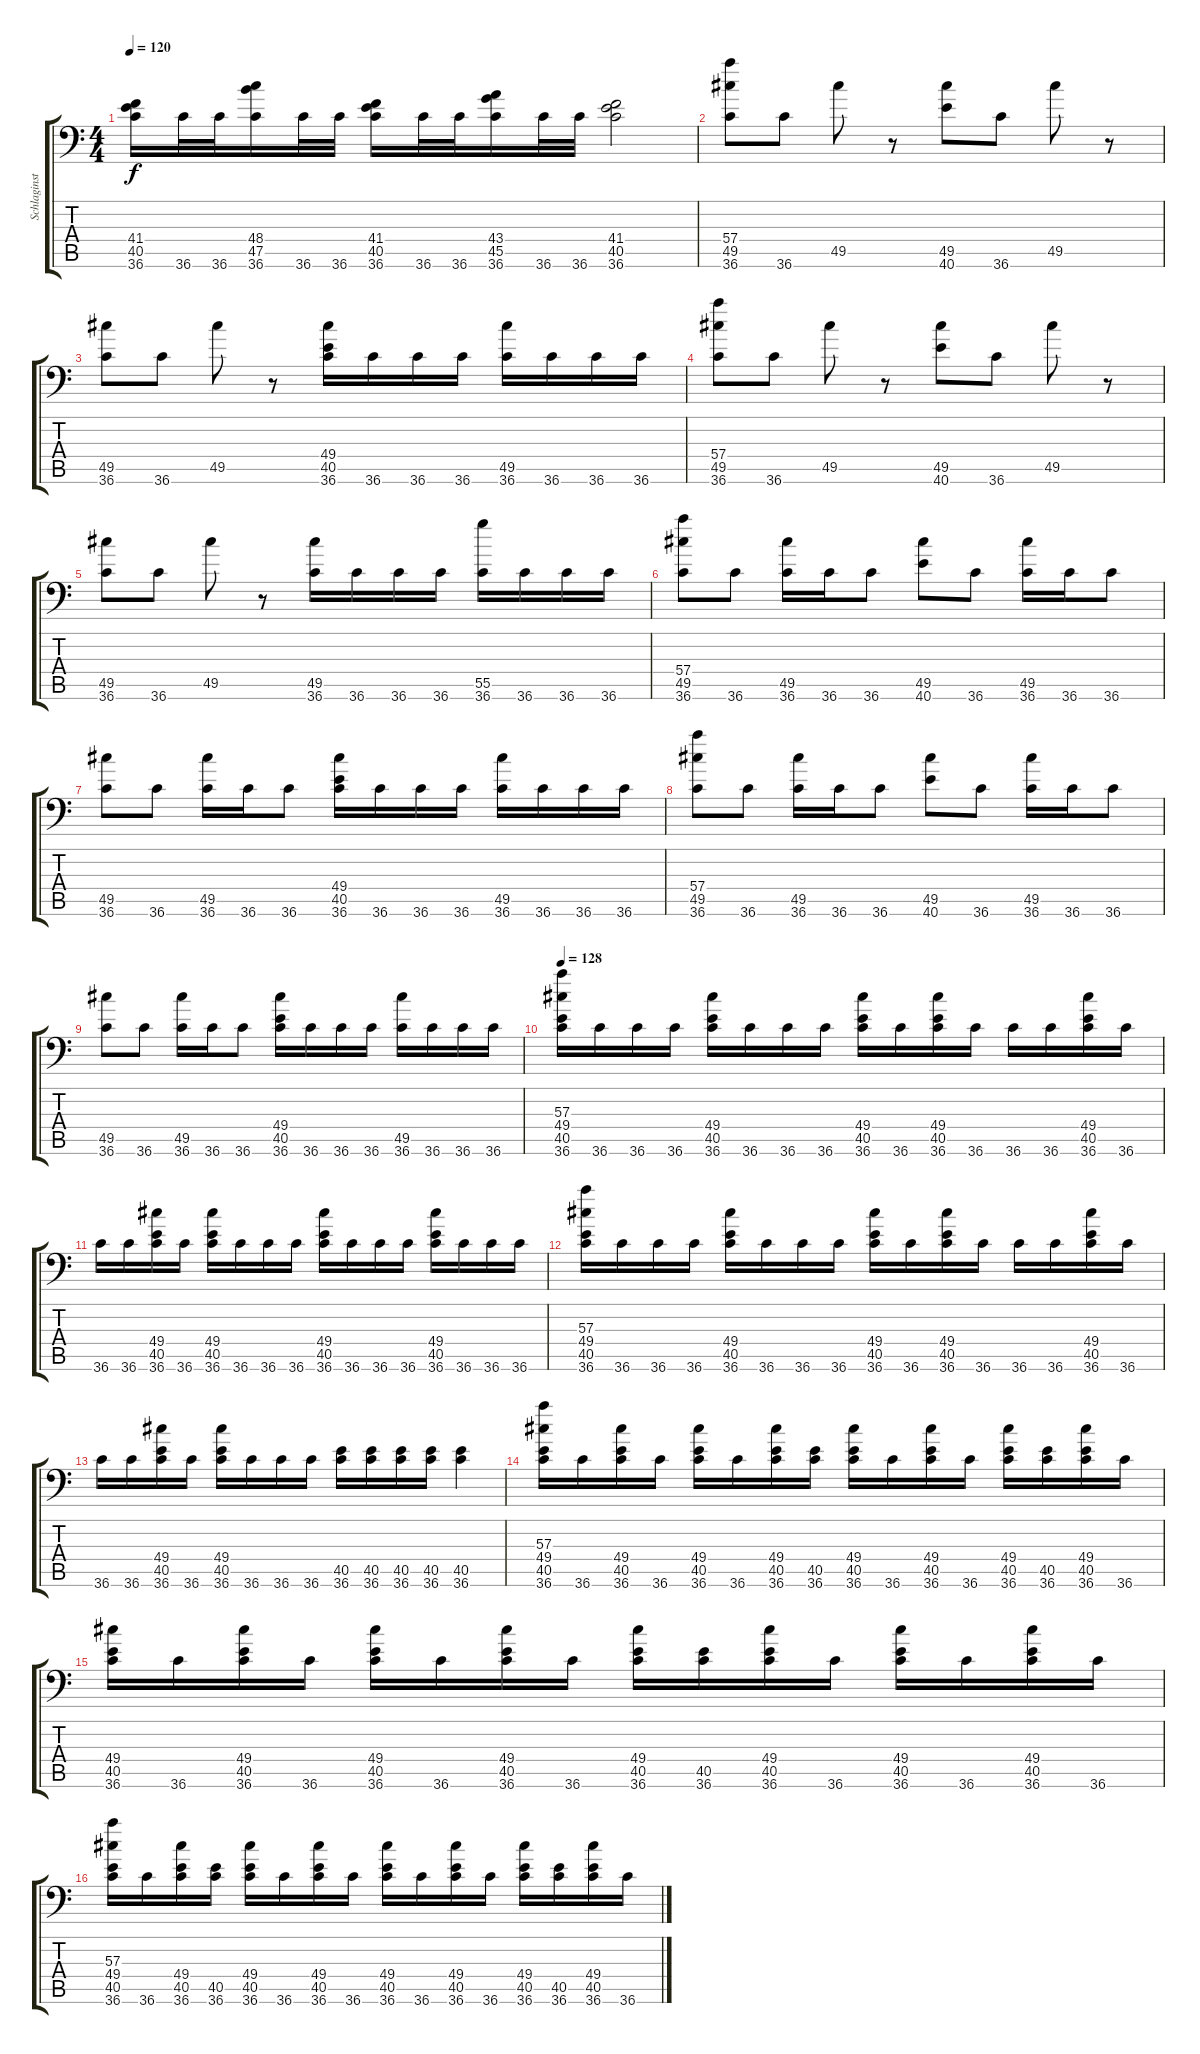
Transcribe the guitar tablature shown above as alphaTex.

\track ("Schlaginstrumente - Auswahl" "Schlaginst") {instrument acousticgrandpiano}
\staff {score tabs}
\tuning (C-1 C-1 C-1 C-1 C-1 C-1) {hide}
\ts (4 4)
\tempo 120
\clef f4
\ks c
(41.4 40.5 36.6).16{dy f} 36.6.32 36.6.32 (48.4 47.5 36.6).16 36.6.32 36.6.32 (41.4 40.5 36.6).16 36.6.32 36.6.32 (43.4 45.5 36.6).16 36.6.32 36.6.32 (41.4 40.5 36.6).2 |
(57.4 49.5 36.6).8 36.6.8 49.5.8 r.8 (49.5 40.6).8 36.6.8 49.5.8 r.8 |
(49.5 36.6).8 36.6.8 49.5.8 r.8 (49.4 40.5 36.6).16 36.6.16 36.6.16 36.6.16 (49.5 36.6).16 36.6.16 36.6.16 36.6.16 |
(57.4 49.5 36.6).8 36.6.8 49.5.8 r.8 (49.5 40.6).8 36.6.8 49.5.8 r.8 |
(49.5 36.6).8 36.6.8 49.5.8 r.8 (49.5 36.6).16 36.6.16 36.6.16 36.6.16 (55.5 36.6).16 36.6.16 36.6.16 36.6.16 |
(57.4 49.5 36.6).8 36.6.8 (49.5 36.6).16 36.6.16 36.6.8 (49.5 40.6).8 36.6.8 (49.5 36.6).16 36.6.16 36.6.8 |
(49.5 36.6).8 36.6.8 (49.5 36.6).16 36.6.16 36.6.8 (49.4 40.5 36.6).16 36.6.16 36.6.16 36.6.16 (49.5 36.6).16 36.6.16 36.6.16 36.6.16 |
(57.4 49.5 36.6).8 36.6.8 (49.5 36.6).16 36.6.16 36.6.8 (49.5 40.6).8 36.6.8 (49.5 36.6).16 36.6.16 36.6.8 |
(49.5 36.6).8 36.6.8 (49.5 36.6).16 36.6.16 36.6.8 (49.4 40.5 36.6).16 36.6.16 36.6.16 36.6.16 (49.5 36.6).16 36.6.16 36.6.16 36.6.16 |
\tempo 128
(57.3 49.4 40.5 36.6).16 36.6.16 36.6.16 36.6.16 (49.4 40.5 36.6).16 36.6.16 36.6.16 36.6.16 (49.4 40.5 36.6).16 36.6.16 (49.4 40.5 36.6).16 36.6.16 36.6.16 36.6.16 (49.4 40.5 36.6).16 36.6.16 |
36.6.16 36.6.16 (49.4 40.5 36.6).16 36.6.16 (49.4 40.5 36.6).16 36.6.16 36.6.16 36.6.16 (49.4 40.5 36.6).16 36.6.16 36.6.16 36.6.16 (49.4 40.5 36.6).16 36.6.16 36.6.16 36.6.16 |
(57.3 49.4 40.5 36.6).16 36.6.16 36.6.16 36.6.16 (49.4 40.5 36.6).16 36.6.16 36.6.16 36.6.16 (49.4 40.5 36.6).16 36.6.16 (49.4 40.5 36.6).16 36.6.16 36.6.16 36.6.16 (49.4 40.5 36.6).16 36.6.16 |
36.6.16 36.6.16 (49.4 40.5 36.6).16 36.6.16 (49.4 40.5 36.6).16 36.6.16 36.6.16 36.6.16 (40.5 36.6).16 (40.5 36.6).16 (40.5 36.6).16 (40.5 36.6).16 (40.5 36.6).4 |
(57.3 49.4 40.5 36.6).16 36.6.16 (49.4 40.5 36.6).16 36.6.16 (49.4 40.5 36.6).16 36.6.16 (49.4 40.5 36.6).16 (40.5 36.6).16 (49.4 40.5 36.6).16 36.6.16 (49.4 40.5 36.6).16 36.6.16 (49.4 40.5 36.6).16 (40.5 36.6).16 (49.4 40.5 36.6).16 36.6.16 |
(49.4 40.5 36.6).16 36.6.16 (49.4 40.5 36.6).16 36.6.16 (49.4 40.5 36.6).16 36.6.16 (49.4 40.5 36.6).16 36.6.16 (49.4 40.5 36.6).16 (40.5 36.6).16 (49.4 40.5 36.6).16 36.6.16 (49.4 40.5 36.6).16 36.6.16 (49.4 40.5 36.6).16 36.6.16 |
(57.3 49.4 40.5 36.6).16 36.6.16 (49.4 40.5 36.6).16 (40.5 36.6).16 (49.4 40.5 36.6).16 36.6.16 (49.4 40.5 36.6).16 36.6.16 (49.4 40.5 36.6).16 36.6.16 (49.4 40.5 36.6).16 36.6.16 (49.4 40.5 36.6).16 (40.5 36.6).16 (49.4 40.5 36.6).16 36.6.16
